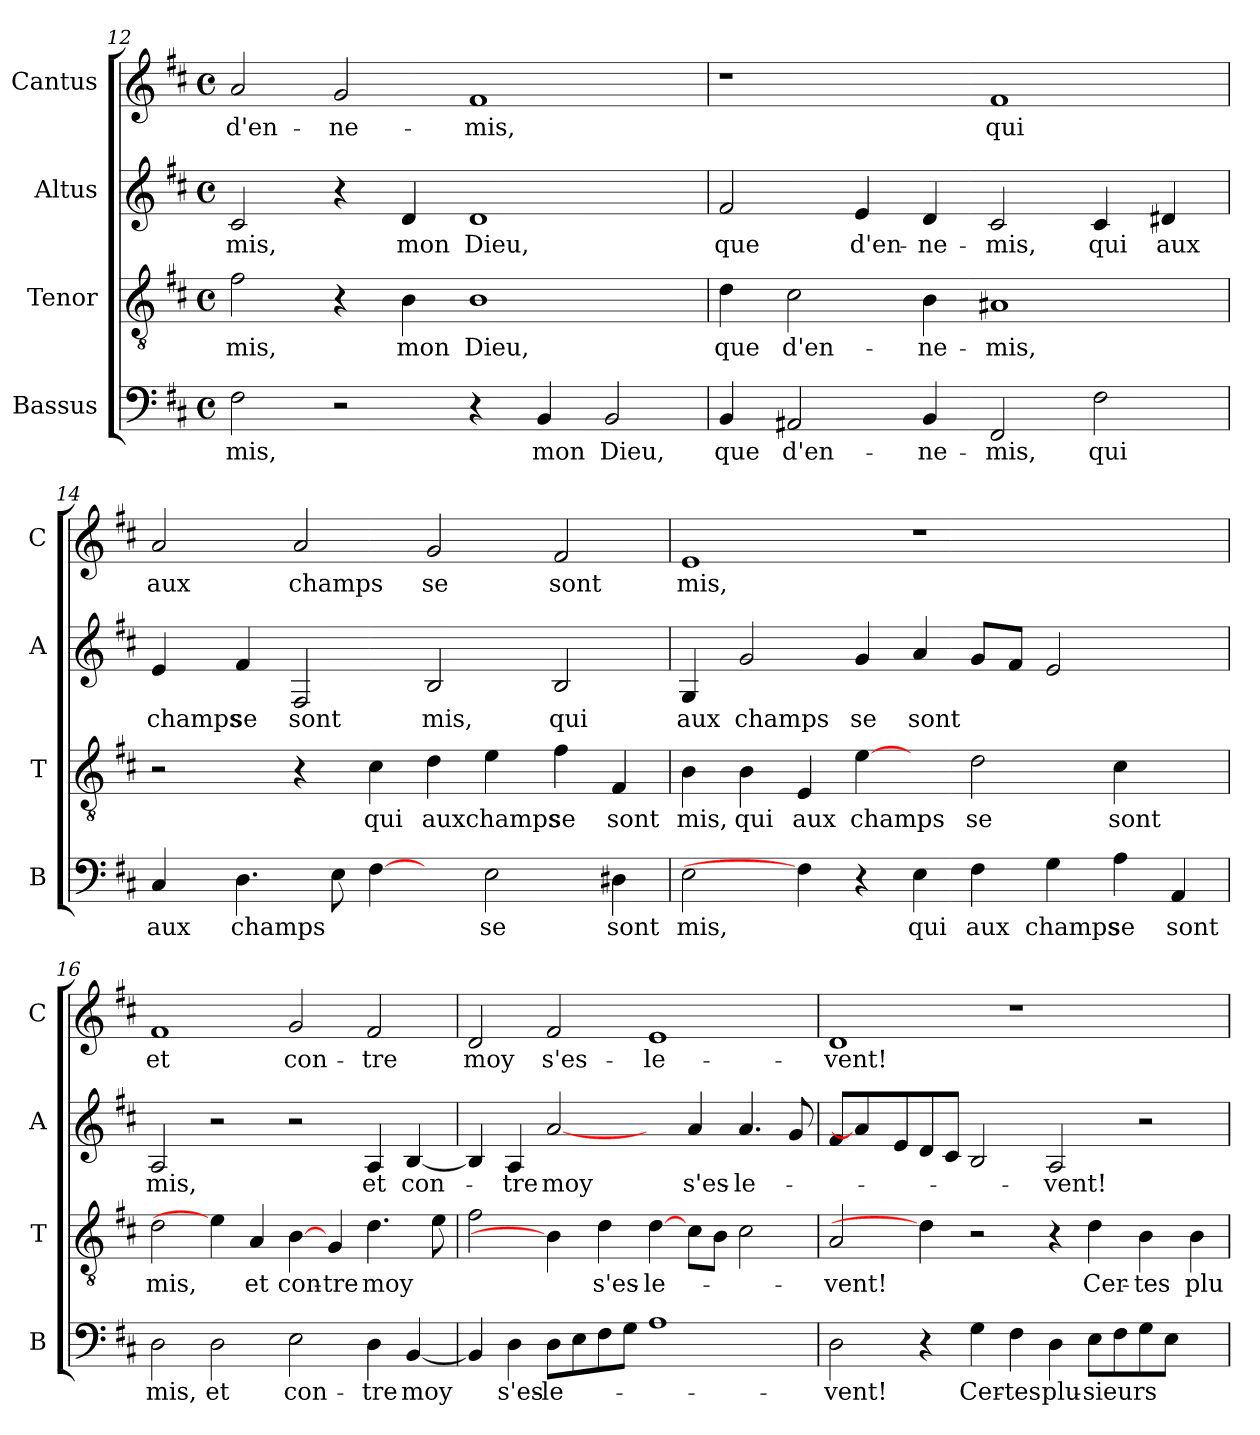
**kern	**text	**kern	**text	**kern	**text	**kern	**text
*part4	*part4	*part3	*part3	*part2	*part2	*part1	*part1
*staff4	*staff4	*staff3	*staff3	*staff2	*staff2	*staff1	*staff1
*I"Bassus	*	*I"Tenor	*	*I"Altus	*	*I"Cantus	*
*I'B	*	*I'T	*	*I'A	*	*I'C	*
*clefF4	*	*clefGv2	*	*clefG2	*	*clefG2	*
*k[f#c#]	*	*k[f#c#]	*	*k[f#c#]	*	*k[f#c#]	*
*D:	*	*D:	*	*D:	*	*D:	*
*M4/4	*	*M4/4	*	*M4/4	*	*M4/4	*
*met(c)	*	*met(c)	*	*met(c)	*	*met(c)	*
=12	=12	=12	=12	=12	=12	=12	=12
!	!LO:LY:b	!	!LO:LY:b	!	!LO:LY:b	!	!LO:LY:b
2F#\	-mis,	2f#\	-mis,	2c#/	-mis,	2a/	d'en-
!	!	!	!	!	!	!	!LO:LY:b
2r	.	4r	.	4r	.	2g/	-ne-
!	!	!	!LO:LY:b	!	!LO:LY:b	!	!
.	.	4B\	mon	4d/	mon	.	.
!	!	!	!LO:LY:b	!	!LO:LY:b	!	!LO:LY:b
4r	.	1B	Dieu,	1d	Dieu,	1f#	-mis,
!	!LO:LY:b	!	!	!	!	!	!
4BB/	mon	.	.	.	.	.	.
!	!LO:LY:b	!	!	!	!	!	!
2BB/	Dieu,	.	.	.	.	.	.
!!LO:LB:g=z
=13	=13	=13	=13	=13	=13	=13	=13
!	!LO:LY:b	!	!LO:LY:b	!	!LO:LY:b	!	!
4BB/	que	4d\	que	2f#/	que	1r	.
!	!LO:LY:b	!	!LO:LY:b	!	!	!	!
2AA#X/	d'en-	2c#\	d'en-	.	.	.	.
!	!	!	!	!	!LO:LY:b	!	!
.	.	.	.	4e/	d'en-	.	.
!	!LO:LY:b	!	!LO:LY:b	!	!LO:LY:b	!	!
4BB/	-ne-	4B\	-ne-	4d/	-ne-	.	.
!	!LO:LY:b	!	!LO:LY:b	!	!LO:LY:b	!	!LO:LY:b
2FF#/	-mis,	1A#X	-mis,	2c#/	-mis,	1f#	qui
!	!LO:LY:b	!	!	!	!LO:LY:b	!	!
2F#\	qui	.	.	4c#/	qui	.	.
!	!	!	!	!	!LO:LY:b	!	!
.	.	.	.	4d#X/	aux	.	.
=14	=14	=14	=14	=14	=14	=14	=14
!	!LO:LY:b	!	!	!	!LO:LY:b	!	!LO:LY:b
4C#/	aux	2r	.	4e/	champs	2a/	aux
!	!LO:LY:b	!	!	!	!LO:LY:b	!	!
4.D\	champs	.	.	4f#/	se	.	.
!	!	!	!	!	!LO:LY:b	!	!LO:LY:b
.	.	4r	.	2F#/	sont	2a/	champs
8E\	.	.	.	.	.	.	.
!	!	!	!LO:LY:b	!	!	!	!
[4F#\	.	4c#\	qui	.	.	.	.
!	!	!	!LO:LY:b	!	!LO:LY:b	!	!LO:LY:b
4ryy	.	4d\	aux	2B/	mis,	2g/	se
!	!LO:LY:b	!	!LO:LY:b	!	!	!	!
2E\	se	4e\	champs	.	.	.	.
!	!	!	!LO:LY:b	!	!LO:LY:b	!	!LO:LY:b
.	.	4f#\	se	2B/	qui	2f#/	sont
!	!LO:LY:b	!	!LO:LY:b	!	!	!	!
4D#X\	sont	4F#/	sont	.	.	.	.
=15	=15	=15	=15	=15	=15	=15	=15
!	!LO:LY:b	!	!LO:LY:b	!	!LO:LY:b	!	!LO:LY:b
2E\	mis,	4B\	mis,	4G/	aux	1e	mis,
!	!	!	!LO:LY:b	!	!LO:LY:b	!	!
.	.	4B\	qui	2g/	champs	.	.
!	!	!	!LO:LY:b	!	!	!	!
4F#\]	.	4E/	aux	.	.	.	.
!	!	!	!LO:LY:b	!	!LO:LY:b	!	!
4r	.	[4e\	champs	4g/	se	.	.
!	!LO:LY:b	!	!	!	!LO:LY:b	!	!
4E\	qui	4ryy	.	4a/	sont	1r	.
!	!LO:LY:b	!	!LO:LY:b	!	!	!	!
4F#\	aux	2d\	se	8g/L	.	.	.
.	.	.	.	8f#/J	.	.	.
!	!LO:LY:b	!	!	!	!	!	!
4G\	champs	.	.	2e/	.	.	.
!	!LO:LY:b	!	!LO:LY:b	!	!	!	!
4A\	se	4c#\	sont	.	.	.	.
!	!LO:LY:b	!	!	!	!	!	!
4AA/	sont	4ryy	.	4ryy	.	4ryy	.
!!LO:LB:g=z
=16	=16	=16	=16	=16	=16	=16	=16
!	!LO:LY:b	!	!LO:LY:b	!	!LO:LY:b	!	!LO:LY:b
2D\	mis,	2d\	mis,	2A/	mis,	1f#	et
!	!LO:LY:b	!	!	!	!	!	!
2D\	et	4e\]	.	2r	.	.	.
!	!	!	!LO:LY:b	!	!	!	!
.	.	4A/	et	.	.	.	.
!	!LO:LY:b	!	!LO:LY:b	!	!	!	!LO:LY:b
2E\	con-	[4B\	con-	2r	.	2g/	con-
!	!	!	!LO:LY:b	!	!	!	!
.	.	4G/	-tre	.	.	.	.
!	!LO:LY:b	!	!LO:LY:b	!	!LO:LY:b	!	!LO:LY:b
4D\	-tre	4.d\	moy	4A/	et	2f#/	-tre
!	!LO:LY:b	!	!	!	!LO:LY:b	!	!
[4BB/	moy	.	.	[4B/	con-	.	.
.	.	8e\	.	.	.	.	.
=17	=17	=17	=17	=17	=17	=17	=17
!	!	!	!	!	!	!	!LO:LY:b
4BB/]	.	2f#\	.	4B/]	.	2d/	moy
!	!LO:LY:b	!	!	!	!LO:LY:b	!	!
4D\	s'es-	.	.	4A/	-tre	.	.
!	!LO:LY:b	!	!	!	!LO:LY:b	!	!LO:LY:b
8D\L	-le-	4B\]	.	[2a/	moy	2f#/	s'es-
8E\	.	.	.	.	.	.	.
!	!	!	!LO:LY:b	!	!	!	!
8F#\	.	4d\	s'es-	.	.	.	.
8G\J	.	.	.	.	.	.	.
!	!	!	!LO:LY:b	!	!	!	!LO:LY:b
1A	.	[4d\	-le-	4ryy	.	1e	-le-
!	!	!	!	!	!LO:LY:b	!	!
.	.	8c#\L	.	4a/	s'es-	.	.
.	.	8B\J	.	.	.	.	.
!	!	!	!	!	!LO:LY:b	!	!
.	.	2c#\	.	4.a/	-le-	.	.
.	.	.	.	8g/	.	.	.
=18	=18	=18	=18	=18	=18	=18	=18
!	!LO:LY:b	!	!LO:LY:b	!	!	!	!LO:LY:b
2D\	-vent!	2A/	-vent!	8f#/L	.	1d	-vent!
.	.	.	.	4a/]	.	.	.
.	.	.	.	8e/	.	.	.
4r	.	4d\]	.	8d/	.	.	.
.	.	.	.	8c#/J	.	.	.
!	!LO:LY:b	!	!	!	!	!	!
4G\	Cer-	2r	.	2B/	.	.	.
!	!LO:LY:b	!	!	!	!	!	!
4F#\	-tes	.	.	.	.	1r	.
!	!LO:LY:b	!	!	!	!LO:LY:b	!	!
4D\	plu-	4r	.	2A/	-vent!	.	.
!	!LO:LY:b	!	!LO:LY:b	!	!	!	!
8E\L	-sieurs	4d\	Cer-	.	.	.	.
8F#\	.	.	.	.	.	.	.
!	!	!	!LO:LY:b	!	!	!	!
8G\	.	4B\	-tes	2r	.	.	.
8E\J	.	.	.	.	.	.	.
!	!	!	!LO:LY:b	!	!	!	!
4ryy	.	4B\	plu-	.	.	4ryy	.
=	=	=	=	=	=	=	=
*-	*-	*-	*-	*-	*-	*-	*-
